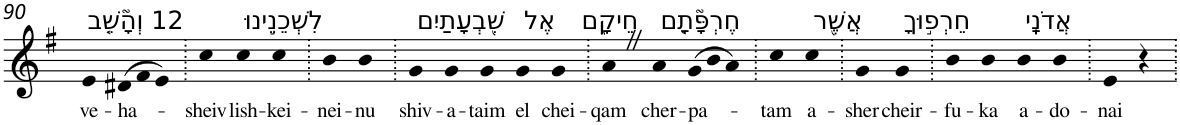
**kern	**text
*part1	*part1
*staff1	*staff1
*I"Piano	*
*I'Pno	*
!!LO:PB:g=z
*clefG2	*
*k[f#]	*
*G:	*
=90	=90
!LO:TX:a:t=12 וְהָ֘שֵׁ֤ב	!
!	!LO:LY:b
4e	ve-
*Xtuplet	*
!	!LO:LY:b
(>12d#X	-ha-
12f#	.
12e)	.
=91.	=91.
!	!LO:LY:b
4cc	-sheiv
!LO:TX:a:t=לִשְׁכֵנֵ֣ינוּ	!
!	!LO:LY:b
4cc	lish-
!	!LO:LY:b
4cc	-kei-
=92.	=92.
!	!LO:LY:b
4b	-nei-
!	!LO:LY:b
4b	-nu
=93.	=93.
!LO:TX:a:t=שִׁ֭בְעָתַיִם	!
!	!LO:LY:b
4g	shiv-
!	!LO:LY:b
4g	-a-
!	!LO:LY:b
4g	-taim
!LO:TX:a:t=אֶל	!
!	!LO:LY:b
4g	el
!LO:TX:a:t=חֵיקָ֑ם	!
!	!LO:LY:b
4g	chei-
=94.	=94.
!	!LO:LY:b
4aZ	-qam
!LO:TX:a:t=חֶרְפָּ֘תָ֤ם	!
!	!LO:LY:b
4a	cher-
!	!LO:LY:b
(>12g	-pa-
12b	.
12a)	.
=95.	=95.
!	!LO:LY:b
4cc	-tam
!LO:TX:a:t=אֲשֶׁ֖ר	!
!	!LO:LY:b
4cc	a-
=96.	=96.
!	!LO:LY:b
4g	-sher
!LO:TX:a:t=חֵרְפ֣וּךָ	!
!	!LO:LY:b
4g	cheir-
=97.	=97.
!	!LO:LY:b
4b	-fu-
!	!LO:LY:b
4b	-ka
!LO:TX:a:t=אֲדֹנָֽי	!
!	!LO:LY:b
4b	a-
!	!LO:LY:b
4b	-do-
=98.	=98.
!	!LO:LY:b
4e	-nai
4r	.
=.	=.
*-	*-
